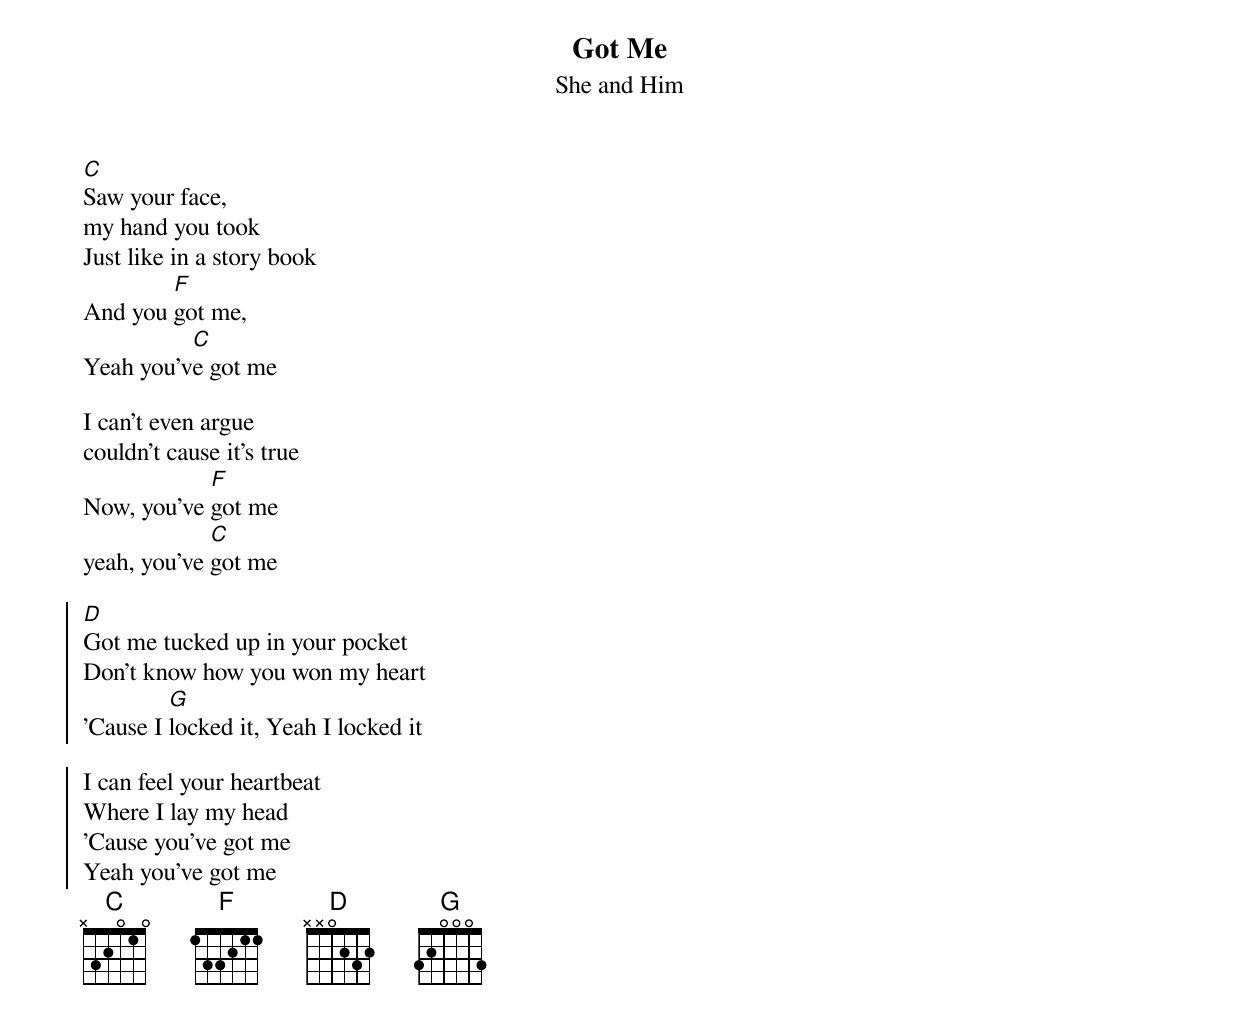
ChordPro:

{title:Got Me}
{st:She and Him}

[C]Saw your face,
my hand you took
Just like in a story book
And you [F]got me,
Yeah you'v[C]e got me

I can't even argue
couldn't cause it's true
Now, you've [F]got me
yeah, you've [C]got me

{soc}
[D]Got me tucked up in your pocket
Don't know how you won my heart
'Cause I [G]locked it, Yeah I locked it
{soc}

I can feel your heartbeat
Where I lay my head
'Cause you've got me
Yeah you've got me
